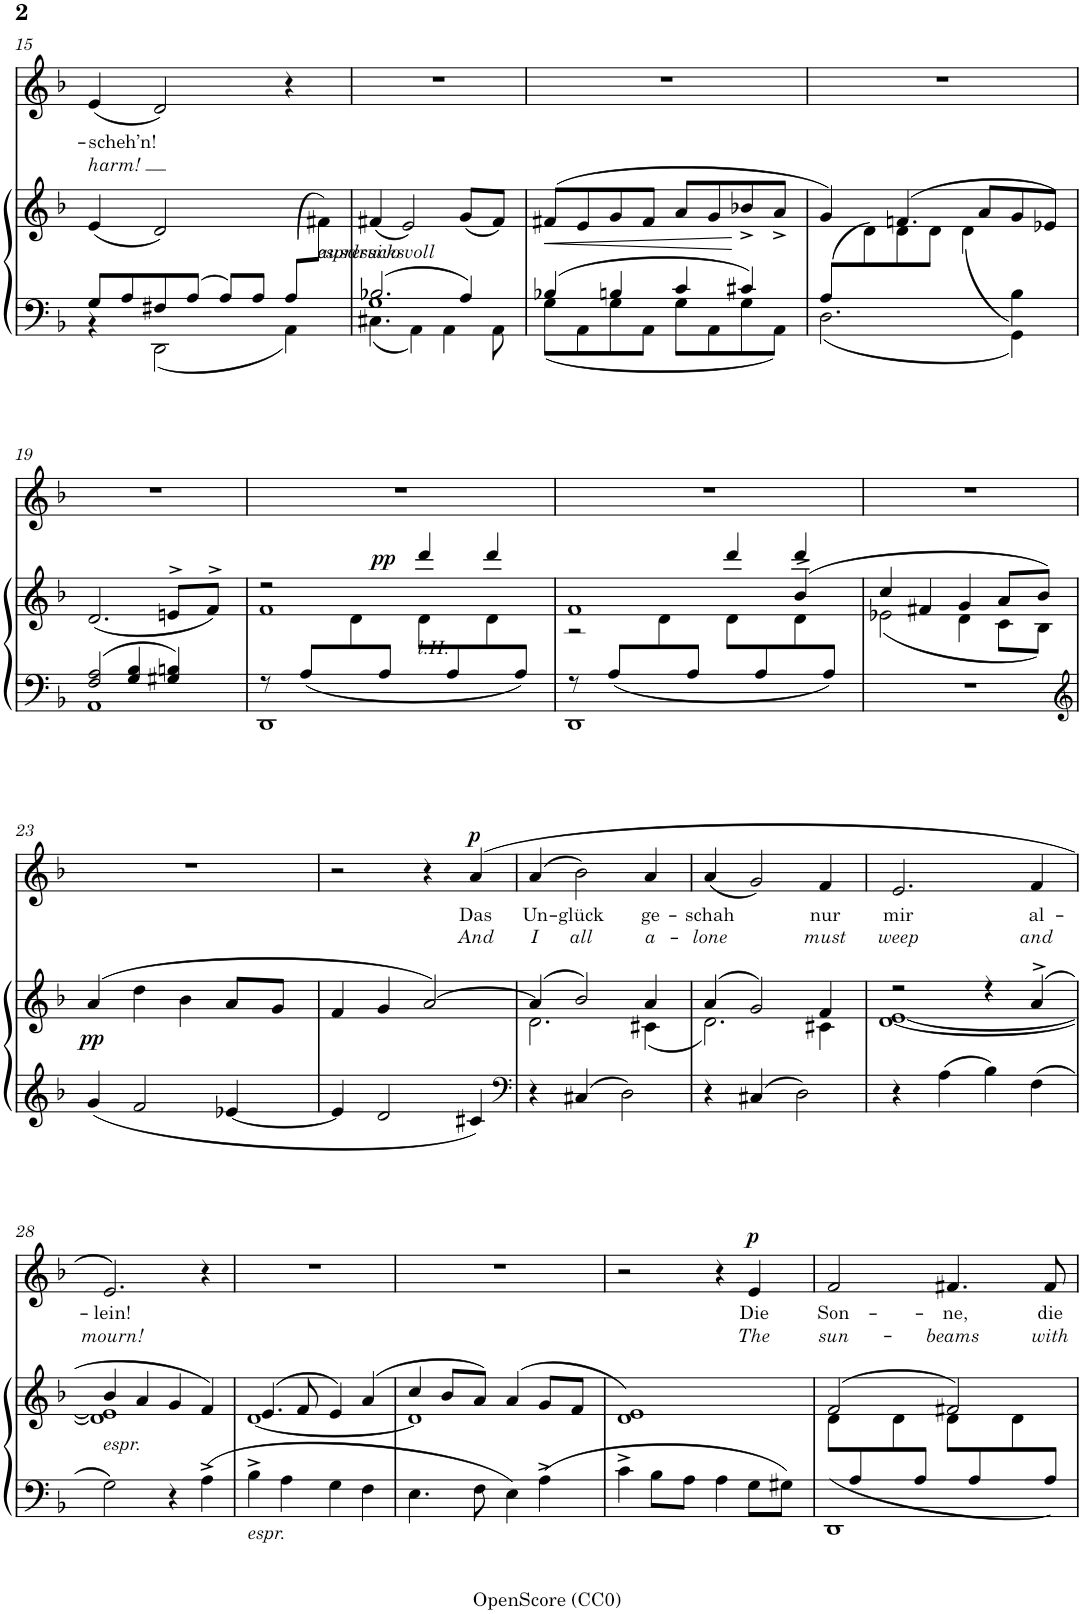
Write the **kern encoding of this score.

**kern	**kern	**dynam	**kern	**text	**text	**dynam
*part2	*part2	*part2	*part1	*part1	*part1	*part1
*staff3	*staff2	*staff2/3	*staff1	*staff1	*staff1	*staff1
*I"Piano	*	*	*I"Gesang Voice	*	*	*
*I'Pno	*	*	*	*	*	*
!!LO:PB:g=z
*clefF4	*clefG2	*	*clefG2	*	*	*
*k[b-]	*k[b-]	*	*k[b-]	*	*	*
*M4/4	*M4/4	*	*M4/4	*	*	*
=15	=15	=15	=15	=15	=15	=15
*^	*	*	*	*	*	*
*	*^	*	*	*	*	*	*
!	!	!	!	!	!	!LO:LY:b	!LO:LY:b	!
2.ryy	8G/L	4r	(4e/	.	(4e/	-scheh’n!	harm!	.
.	8A/	.	.	.	.	.	.	.
.	8F#X/	2DD\	2d/)	.	2d/)	.	.	.
.	8A/J	.	.	.	.	.	.	.
.	8A/L	.	.	.	.	.	.	.
.	8A/J	.	.	.	.	.	.	.
(8A/L	4ryy	4AA\	8ryy	.	4r	.	.	.
!	!	!	!LO:TX:b:i:t=ausdrucksvoll	!	!	!	!	!
!	!	!	!LO:TX:b:i:t=espressivo	!	!	!	!	!
8ryy	.	.	8f#X\J)	.	.	.	.	.
=16	=16	=16	=16	=16	=16	=16	=16	=16
2.B-X/	4.C#X\	1G	(4f#X/	.	1r	.	.	.
.	.	.	2e/)	.	.	.	.	.
.	4AA\	.	.	.	.	.	.	.
.	4AA\	.	.	.	.	.	.	.
4A/	.	.	(8g/L	.	.	.	.	.
.	8AA\	.	8f#/J)	.	.	.	.	.
*	*v	*v	*	*	*	*	*	*
=17	=17	=17	=17	=17	=17	=17	=17
!	!	!	!LO:HP:b	!	!	!	!
4B-X/	8G\L	(>8f#X/L	<	1r	.	.	.
.	8AA\	8e/	.	.	.	.	.
4Bn/	8G\	8g/	.	.	.	.	.
.	8AA\J	8f#/J	.	.	.	.	.
4c/	8G\L	8a/L	.	.	.	.	.
.	8AA\	8g/	.	.	.	.	.
4c#X/	8G\	8b-X^/	[	.	.	.	.
.	8AA\J	8a^/J	.	.	.	.	.
=18	=18	=18	=18	=18	=18	=18	=18
*	*	*^	*	*	*	*	*
(8A/L	2.D\	4g/)	8ryy	.	1r	.	.	.
8ryy	.	.	8d\)	.	.	.	.	.
.	.	(4.fn/	8d\	.	.	.	.	.
.	.	.	8d\J	.	.	.	.	.
.	.	.	(<4d\	.	.	.	.	.
.	.	8a/L	.	.	.	.	.	.
4B-\)	4GG\	8g/	4ryy	.	.	.	.	.
.	.	8e-X/J)	.	.	.	.	.	.
*	*	*v	*v	*	*	*	*	*
!!LO:LB:g=z
=19	=19	=19	=19	=19	=19	=19	=19
2F/ 2A/	1AA	(2.d/	.	1r	.	.	.
4G/ 4B-/	.	.	.	.	.	.	.
4G#X/ 4Bn/	.	8en^>/L	.	.	.	.	.
.	.	8f^>/J)	.	.	.	.	.
=20	=20	=20	=20	=20	=20	=20	=20
*	*	*^	*	*	*	*	*
*	*	*	*^	*	*	*	*	*
8r	1DD	2r	1f	4ryy	.	1r	.	.	.
8A/L	.	.	.	.	.	.	.	.	.
8ryy	.	.	.	8d\	.	.	.	.	.
!	!	!	!	!	!LO:DY:a	!	!	!	!
8A/J	.	.	.	8ryy	pp	.	.	.	.
!	!	!LO:TX:b:i:t=l.H.	!	!	!	!	!	!	!
8ryy	.	4ddd/	.	8d\L	.	.	.	.	.
8A/	.	.	.	8ryy	.	.	.	.	.
8ryy	.	4ddd/	.	8d\	.	.	.	.	.
8A/J	.	.	.	8ryy	.	.	.	.	.
=21	=21	=21	=21	=21	=21	=21	=21	=21	=21
*	*	*	*	*^	*	*	*	*	*
8r	1DD	2ryy	1f	2r	4ryy	.	1r	.	.	.
8A/L	.	.	.	.	.	.	.	.	.	.
8ryy	.	.	.	.	8d\	.	.	.	.	.
8A/J	.	.	.	.	8ryy	.	.	.	.	.
8ryy	.	4ryy	.	4ddd/	8d\L	.	.	.	.	.
8A/	.	.	.	.	8ryy	.	.	.	.	.
8ryy	.	(4b-^>/	.	4ddd/	8d\	.	.	.	.	.
8A/J	.	.	.	.	8ryy	.	.	.	.	.
*v	*v	*	*	*	*	*	*	*	*	*
*	*	*v	*v	*v	*	*	*	*	*
=22	=22	=22	=22	=22	=22	=22	=22
1r	4cc/	(2e-X\	.	1r	.	.	.
.	4f#X/	.	.	.	.	.	.
.	4g/	4d\	.	.	.	.	.
.	8a/L	8c\L	.	.	.	.	.
.	8b-/J)	8B-\J)	.	.	.	.	.
*	*v	*v	*	*	*	*	*
!!LO:LB:g=z
=23	=23	=23	=23	=23	=23	=23
*clefG2	*	*	*	*	*	*
*	*^	*	*	*	*	*
!	!	!	!LO:DY:b	!	!	!	!
*	*v	*v	*	*	*	*	*
4g/	(4a/	pp	1r	.	.	.
2f/	4dd\	.	.	.	.	.
.	4b-\	.	.	.	.	.
[4e-X/	8a/L	.	.	.	.	.
.	8g/J	.	.	.	.	.
=24	=24	=24	=24	=24	=24	=24
4e-/]	4f/	.	2r	.	.	.
2d/	4g/	.	.	.	.	.
.	[2a/)	.	4r	.	.	.
!	!	!	!	!LO:LY:b	!LO:LY:b	!LO:DY:a
4c#X/	.	.	(4a/	Das	And	p
=25	=25	=25	=25	=25	=25	=25
*clefF4	*	*	*	*	*	*
*	*^	*	*	*	*	*
!	!	!	!	!	!LO:LY:b	!LO:LY:b	!
4r	(4a/]	2.d\	.	(4a/	Un-	I	.
!	!	!	!	!	!LO:LY:b	!LO:LY:b	!
4C#X/	2b-/)	.	.	2b-\)	-glück	all	.
2D\	.	.	.	.	.	.	.
!	!	!	!	!	!LO:LY:b	!LO:LY:b	!
.	4a/	(4c#X\	.	4a/	ge-	a-	.
=26	=26	=26	=26	=26	=26	=26	=26
!	!	!	!	!	!LO:LY:b	!LO:LY:b	!
4r	(4a/	2.d\)	.	(4a/	-schah	-lone	.
4C#X/	2g/)	.	.	2g/)	.	.	.
2D\	.	.	.	.	.	.	.
!	!	!	!	!	!LO:LY:b	!LO:LY:b	!
.	4f/	4c#X\	.	4f/	nur	must	.
=27	=27	=27	=27	=27	=27	=27	=27
!	!	!	!	!	!LO:LY:b	!LO:LY:b	!
4r	2r	[1d [1e	.	2.e/	mir	weep	.
4A\	.	.	.	.	.	.	.
4B-\	4r	.	.	.	.	.	.
!	!	!	!	!	!LO:LY:b	!LO:LY:b	!
4F\	(4a^/	.	.	4f/	al-	and	.
!!LO:LB:g=z
=28	=28	=28	=28	=28	=28	=28	=28
!	!LO:TX:b:i:t=espr.	!	!	!	!	!	!
!	!	!	!	!	!LO:LY:b	!LO:LY:b	!
2G\	4b-/	1d] 1e]	.	2.e/)	-lein!	mourn!	.
.	4a/	.	.	.	.	.	.
4r	4g/	.	.	.	.	.	.
4A^\	4f/)	.	.	4r	.	.	.
=29	=29	=29	=29	=29	=29	=29	=29
!LO:TX:b:i:t=espr.	!	!	!	!	!	!	!
4B-^\	(4.e/	[1d	.	1r	.	.	.
4A\	.	.	.	.	.	.	.
.	8f/	.	.	.	.	.	.
4G\	4e/)	.	.	.	.	.	.
4F\	(4a/	.	.	.	.	.	.
=30	=30	=30	=30	=30	=30	=30	=30
4.E\	4cc/	1d]	.	1r	.	.	.
.	8b-/L	.	.	.	.	.	.
8F\	8a/J)	.	.	.	.	.	.
4E\	(4a/	.	.	.	.	.	.
4A^\	8g/L	.	.	.	.	.	.
.	8f/J	.	.	.	.	.	.
*	*v	*v	*	*	*	*	*
=31	=31	=31	=31	=31	=31	=31
4c^\	1d 1e)	.	2r	.	.	.
8B-\L	.	.	.	.	.	.
8A\J	.	.	.	.	.	.
4A\	.	.	4r	.	.	.
!	!	!	!	!LO:LY:b	!LO:LY:b	!LO:DY:a
8G\L	.	.	4e/	Die	The	p
8G#X\J	.	.	.	.	.	.
=32	=32	=32	=32	=32	=32	=32
*^	*^	*	*	*	*	*
!	!	!	!	!	!	!LO:LY:b	!LO:LY:b	!
8ryy	1DD	(>2f/	(<8d\L	.	2f/	Son-	sun-	.
8A/	.	.	8ryy	.	.	.	.	.
8ryy	.	.	8d\	.	.	.	.	.
8A/J	.	.	8ryy	.	.	.	.	.
!	!	!	!	!	!	!LO:LY:b	!LO:LY:b	!
8ryy	.	2f#X/)	8d\L	.	4.f#X/	-ne,	-beams	.
8A/	.	.	8ryy	.	.	.	.	.
8ryy	.	.	8d\	.	.	.	.	.
!	!	!	!	!	!	!LO:LY:b	!LO:LY:b	!
8A/J)	.	.	8ryy	.	8f#/	die	with	.
*v	*v	*	*	*	*	*	*	*
*	*v	*v	*	*	*	*	*
=	=	=	=	=	=	=
*-	*-	*-	*-	*-	*-	*-
